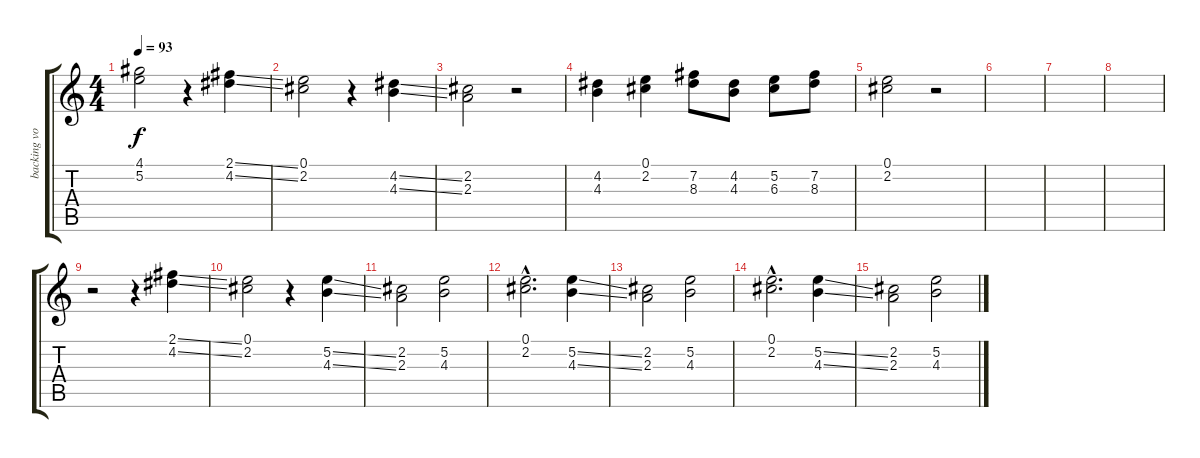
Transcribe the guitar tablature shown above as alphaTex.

\track ("backing vocals" "backing vo") {instrument acousticguitarnylon}
\staff {score tabs}
\tuning (E4 B3 G3 D3 A2 E2) {hide}
\ts (4 4)
\tempo 93
\clef g2
\ks c
(4.1 5.2).2{dy f} r.4 (2.1{ss} 4.2{ss}).4{volume 16 instrument voiceoohs} |
(0.1 2.2).2 r.4 (4.2{ss} 4.3{ss}).4 |
(2.2 2.3).2 r.2 |
(4.2 4.3).4{volume 13 instrument choiraahs} (0.1 2.2).4 (7.2 8.3).8 (4.2 4.3).8 (5.2 6.3).8 (7.2 8.3).8 |
(0.1 2.2).2 r.2 |
|
|
|
r.2 r.4 (2.1{ss} 4.2{ss}).4 |
(0.1 2.2).2 r.4 (5.2{ss} 4.3{ss}).4 |
(2.2 2.3).2 (5.2 4.3).2 |
(0.1{hac} 2.2{hac}).2{d} (5.2{ss} 4.3{ss}).4 |
(2.2 2.3).2 (5.2 4.3).2 |
(0.1{hac} 2.2{hac}).2{d} (5.2{ss} 4.3{ss}).4 |
(2.2 2.3).2 (5.2 4.3).2
